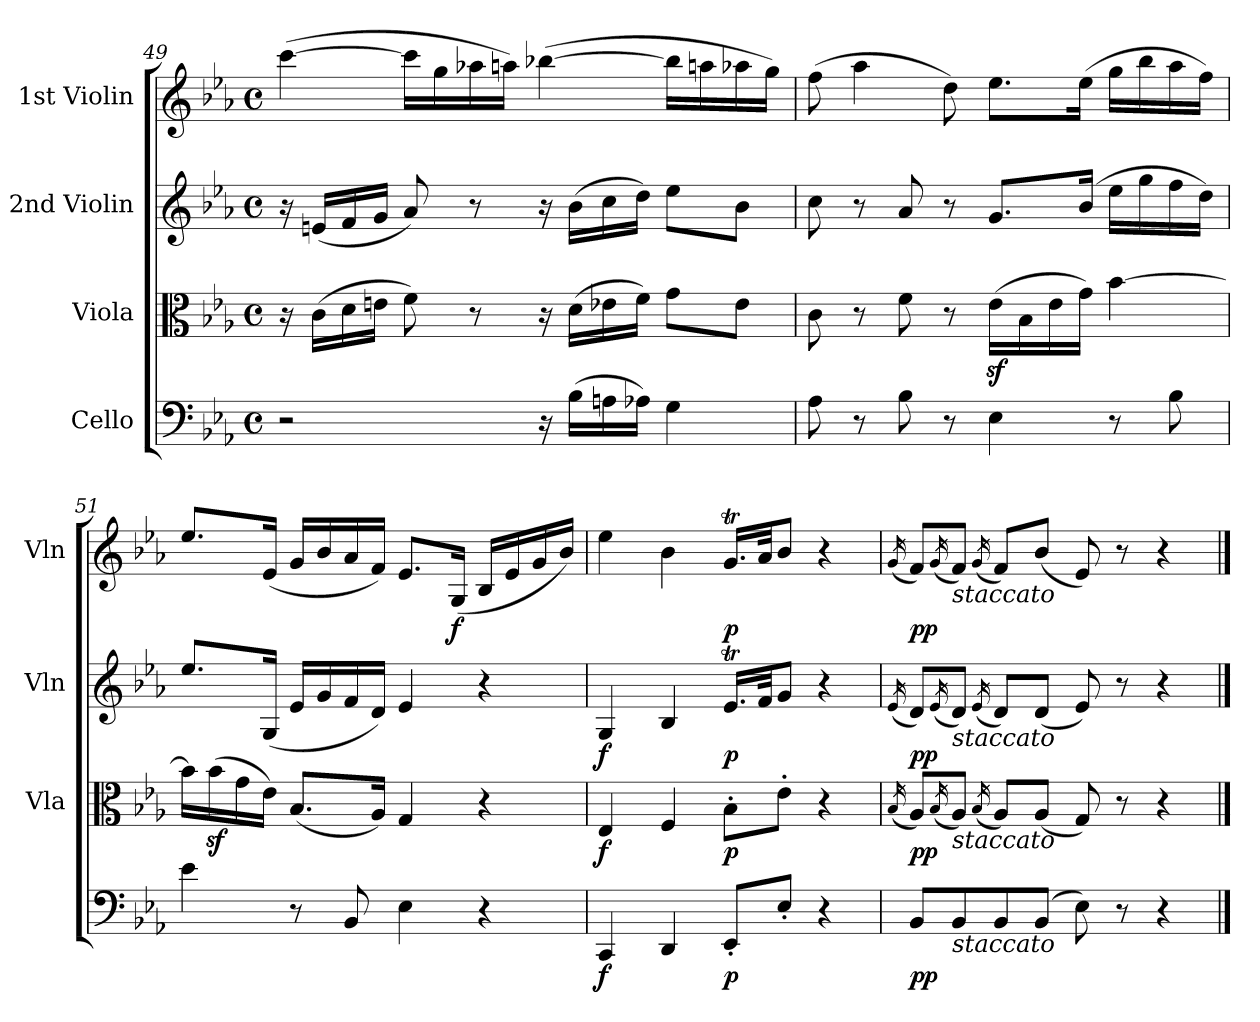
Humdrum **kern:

**kern	**dynam	**kern	**dynam	**kern	**dynam	**kern	**dynam
*part4	*part4	*part3	*part3	*part2	*part2	*part1	*part1
*staff4	*staff4	*staff3	*staff3	*staff2	*staff2	*staff1	*staff1
*I"Cello	*	*I"Viola	*	*I"2nd Violin	*	*I"1st Violin	*
*	*	*I'Vla	*	*I'Vln	*	*I'Vln	*
*clefF4	*	*clefC3	*	*clefG2	*	*clefG2	*
*k[b-e-a-]	*	*k[b-e-a-]	*	*k[b-e-a-]	*	*k[b-e-a-]	*
*E-:	*	*E-:	*	*E-:	*	*E-:	*
*M4/4	*	*M4/4	*	*M4/4	*	*M4/4	*
*met(c)	*	*met(c)	*	*met(c)	*	*met(c)	*
=49	=49	=49	=49	=49	=49	=49	=49
2r	.	16r	.	16r	.	([4ccc\	.
.	.	(16c\LL	.	(16en/LL	.	.	.
.	.	16d\	.	16f/	.	.	.
.	.	16en\JJ	.	16g/JJ	.	.	.
.	.	8f\)	.	8a-/)	.	16ccc\LL]	.
.	.	.	.	.	.	16gg\	.
.	.	8r	.	8r	.	16aa-X\	.
.	.	.	.	.	.	16aan\JJ)	.
16r	.	16r	.	16r	.	([4bb-X\	.
(16B-\LL	.	(16d\LL	.	(16b-\LL	.	.	.
16An\	.	16e-X\	.	16cc\	.	.	.
16A-X\JJ)	.	16f\JJ)	.	16dd\JJ)	.	.	.
4G\	.	8g\L	.	8ee-\L	.	16bb-\LL]	.
.	.	.	.	.	.	16aan\	.
.	.	8e-\J	.	8b-\J	.	16aa-X\	.
.	.	.	.	.	.	16gg\JJ)	.
=50	=50	=50	=50	=50	=50	=50	=50
8A-\	.	8c\	.	8cc\	.	(8ff\	.
8r	.	8r	.	8r	.	4aa-\	.
8B-\	.	8f\	.	8a-/	.	.	.
8r	.	8r	.	8r	.	8dd\)	.
4E-\	.	(16e-z<\LL	.	8.g/L	.	8.ee-\L	.
.	.	16B-\	.	.	.	.	.
.	.	16e-\	.	.	.	.	.
.	.	16g\JJ)	.	(16b-/Jk	.	(16ee-\Jk	.
8r	.	[4b-\	.	16ee-\LL	.	16gg\LL	.
.	.	.	.	16gg\	.	16bb-\	.
8B-\	.	.	.	16ff\	.	16aa-\	.
.	.	.	.	16dd\JJ)	.	16ff\JJ)	.
=51	=51	=51	=51	=51	=51	=51	=51
4e-\	.	16b-\LL]	.	8.ee-/L	.	8.ee-/L	.
.	.	(16b-z<\	.	.	.	.	.
.	.	16g\	.	.	.	.	.
.	.	16e-\JJ)	.	(16G/Jk	.	(16e-/Jk	.
8r	.	(8.B-/L	.	16e-/LL	.	16g/LL	.
.	.	.	.	16g/	.	16b-/	.
8BB-/	.	.	.	16f/	.	16a-/	.
.	.	16A-/Jk)	.	16d/JJ)	.	16f/JJ)	.
4E-\	.	4G/	.	4e-/	.	8.e-/L	.
!	!	!	!	!	!	!	!LO:DY:b
.	.	.	.	.	.	(16G/Jk	f
4r	.	4r	.	4r	.	16B-/LL	.
.	.	.	.	.	.	16e-/	.
.	.	.	.	.	.	16g/	.
.	.	.	.	.	.	16b-/JJ)	.
=52	=52	=52	=52	=52	=52	=52	=52
!	!LO:DY:b	!	!LO:DY:b	!	!LO:DY:b	!	!
4CC/	f	4E-/	f	4G/	f	4ee-\	.
4DD/	.	4F/	.	4B-/	.	4b-\	.
!	!LO:DY:b	!	!LO:DY:b	!	!LO:DY:b	!	!LO:DY:b
8EE-'/L	p	8B-'\L	p	16.e-T/LL	p	16.gt/LL	p
.	.	.	.	32f/Jk	.	32a-/Jk	.
8E-'/J	.	8e-'\J	.	8g/J	.	8b-/J	.
4r	.	4r	.	4r	.	4r	.
=53	=53	=53	=53	=53	=53	=53	=53
.	.	(16qB-/	.	(16qe-/	.	(16qg/	.
!	!LO:DY:b	!	!LO:DY:b	!	!LO:DY:b	!	!LO:DY:b
8BB-/L	pp	8A-/L)	pp	8d/L)	pp	8f/L)	pp
.	.	(16qB-/	.	(16qe-/	.	(16qg/	.
!	!	!	!	!	!	!LO:TX:b:i:t=staccato	!
!	!	!	!	!LO:TX:b:i:t=staccato	!	!	!
!	!	!LO:TX:b:i:t=staccato	!	!	!	!	!
!LO:TX:b:i:t=staccato	!	!	!	!	!	!	!
8BB-/	.	8A-/J)	.	8d/J)	.	8f/J)	.
.	.	(16qB-/	.	(16qe-/	.	(16qg/	.
8BB-/	.	8A-/L)	.	8d/L)	.	8f/L)	.
(8BB-/J	.	(8A-/J	.	(8d/J	.	(8b-/J	.
8E-\)	.	8G/)	.	8e-/)	.	8e-/)	.
8r	.	8r	.	8r	.	8r	.
4r	.	4r	.	4r	.	4r	.
==	==	==	==	==	==	==	==
*-	*-	*-	*-	*-	*-	*-	*-
